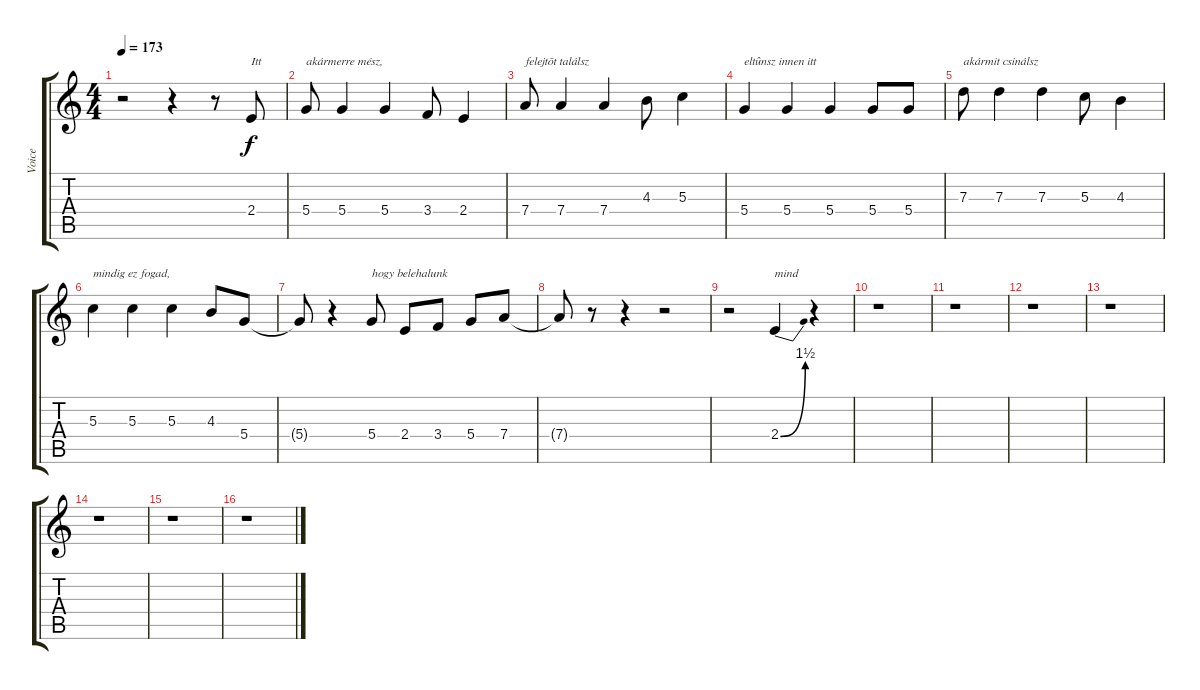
\track ("Voice" "Voice") {instrument contrabass}
\staff {score tabs}
\tuning (E4 B3 G3 D3 A2 E2) {hide}
\ts (4 4)
\tempo 173
\clef g2
\ks c
r.2{dy f} r.4 r.8 2.4.8{txt "Itt"} |
5.4.8{txt "akármerre mész,"} 5.4.4 5.4.4 3.4.8 2.4.4 |
7.4.8{txt "felejtõt találsz"} 7.4.4 7.4.4 4.3.8 5.3.4 |
5.4.4{txt "eltûnsz innen itt"} 5.4.4 5.4.4 5.4.8 5.4.8 |
7.3.8{txt "akármit csinálsz"} 7.3.4 7.3.4 5.3.8 4.3.4 |
5.3.4{txt "mindig ez fogad,"} 5.3.4 5.3.4 4.3.8 5.4.8 |
5.4{t}.8 r.4 5.4.8{txt "hogy belehalunk"} 2.4.8 3.4.8 5.4.8 7.4.8 |
7.4{t}.8 r.8 r.4 r.2 |
r.2 2.4{be (bend 0 0 60 6)}.4{txt "mind"} r.4 |
r.1 |
r.1 |
r.1 |
r.1 |
r.1 |
r.1 |
r.1
